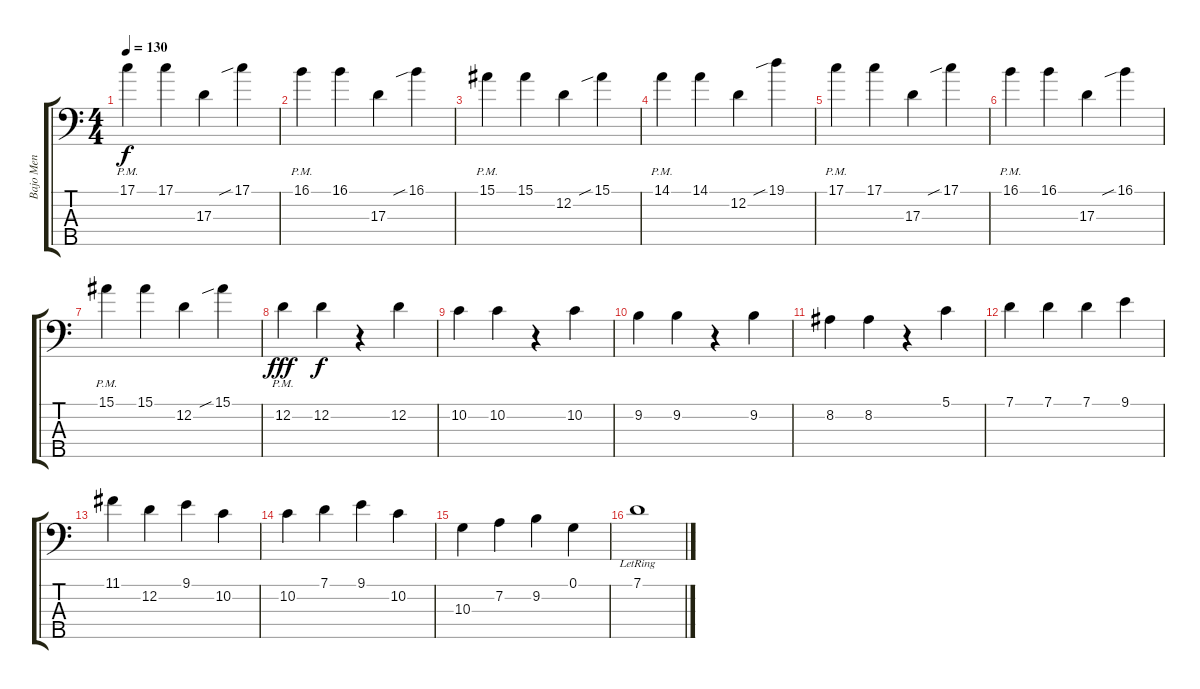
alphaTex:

\track ("Bajo Men" "Bajo Men") {instrument acousticbass}
\staff {score tabs}
\tuning (G2 D2 A1 E1 B0) {hide}
\ts (4 4)
\tempo 130
\clef f4
\ks c
17.1{pm}.4{dy f} 17.1.4 17.3.4 17.1{sib}.4 |
16.1{pm}.4 16.1.4 17.3.4 16.1{sib}.4 |
15.1{pm}.4 15.1.4 12.2.4 15.1{sib}.4 |
14.1{pm}.4 14.1.4 12.2.4 19.1{sib}.4 |
17.1{pm}.4 17.1.4 17.3.4 17.1{sib}.4 |
16.1{pm}.4 16.1.4 17.3.4 16.1{sib}.4 |
15.1{pm}.4 15.1.4 12.2.4 15.1{sib}.4 |
12.2{pm}.4{dy fff} 12.2.4{dy f} r.4 12.2.4 |
10.2.4 10.2.4 r.4 10.2.4 |
9.2.4 9.2.4 r.4 9.2.4 |
8.2.4 8.2.4 r.4 5.1.4 |
7.1.4 7.1.4 7.1.4 9.1.4 |
11.1.4 12.2.4 9.1.4 10.2.4 |
10.2.4 7.1.4 9.1.4 10.2.4 |
10.3.4 7.2.4 9.2.4 0.1.4 |
7.1{lr}.1
